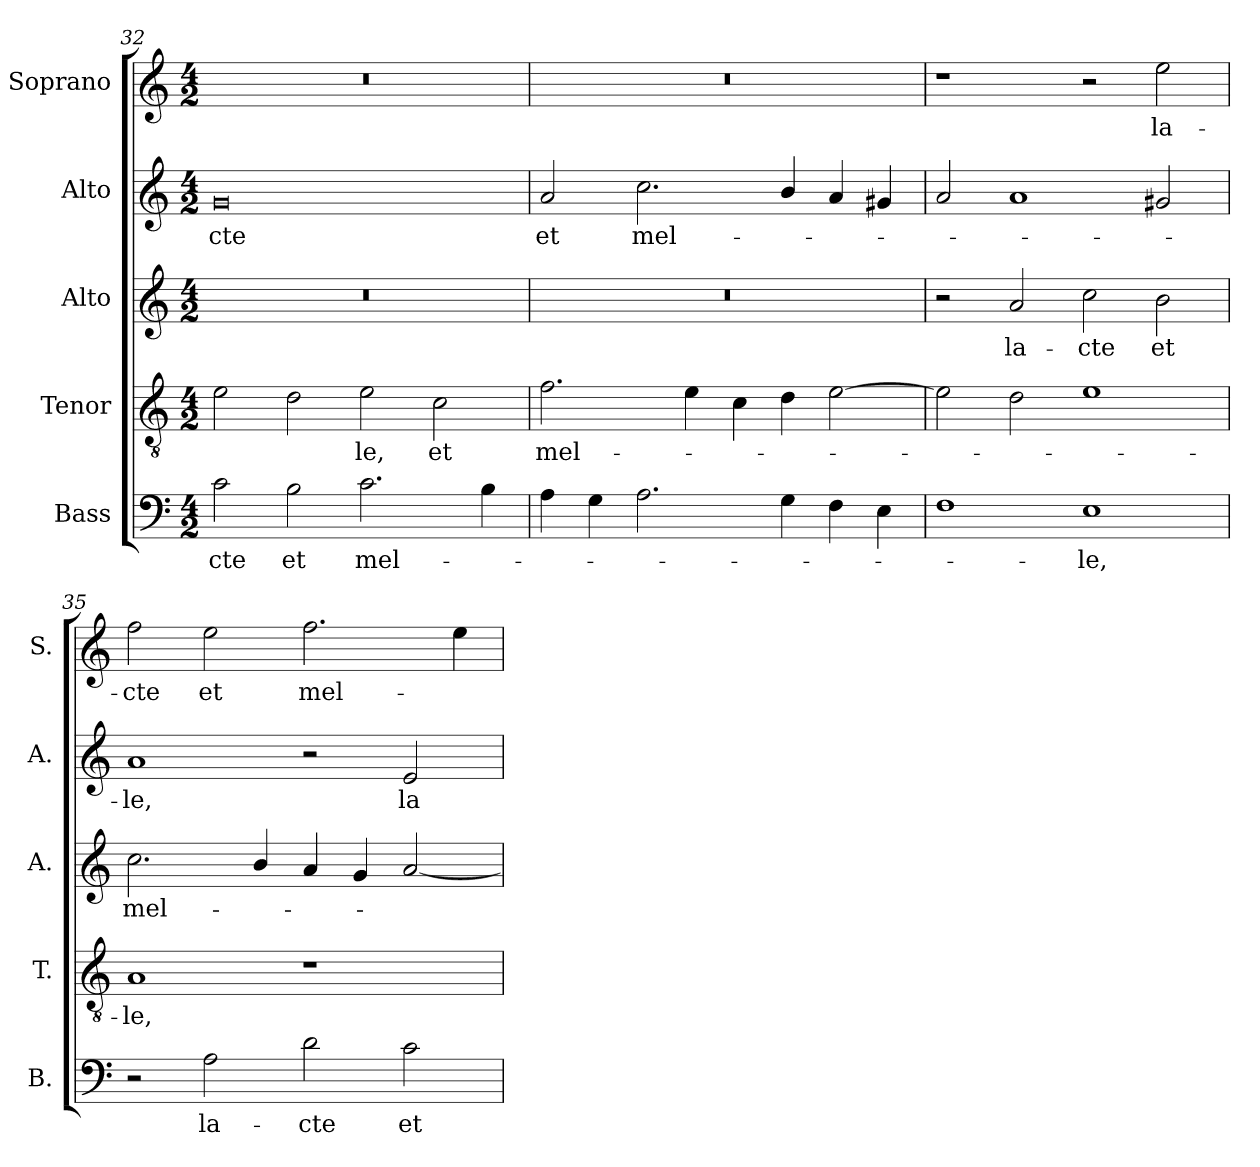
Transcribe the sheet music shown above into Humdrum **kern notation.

**kern	**text	**kern	**text	**kern	**text	**kern	**text	**kern	**text
*part5	*part5	*part4	*part4	*part3	*part3	*part2	*part2	*part1	*part1
*staff5	*staff5	*staff4	*staff4	*staff3	*staff3	*staff2	*staff2	*staff1	*staff1
*I"Bass	*	*I"Tenor	*	*I"Alto	*	*I"Alto	*	*I"Soprano	*
*I'B.	*	*I'T.	*	*I'A.	*	*I'A.	*	*I'S.	*
*clefF4	*	*clefGv2	*	*clefG2	*	*clefG2	*	*clefG2	*
*	*	*ITrd7c12	*	*	*	*	*	*	*
*k[]	*	*k[]	*	*k[]	*	*k[]	*	*k[]	*
*C:	*	*C:	*	*C:	*	*C:	*	*C:	*
*M4/2	*	*M4/2	*	*M4/2	*	*M4/2	*	*M4/2	*
=32	=32	=32	=32	=32	=32	=32	=32	=32	=32
!	!LO:LY:b:color=#000000	!	!	!LO:N:vis=1	!	!	!	!	!
!	!	!	!	!	!	!	!LO:LY:b:color=#000000	!LO:N:vis=1	!
2ci\	-cte	2Ei\	.	0r	.	0gi	-cte	0r	.
!	!LO:LY:b:color=#000000	!	!	!	!	!	!	!	!
2Bi\	et	2Di\	.	.	.	.	.	.	.
!	!LO:LY:b:color=#000000	!	!	!	!	!	!	!	!
!	!	!	!LO:LY:b:color=#000000	!	!	!	!	!	!
2.ci\	mel-	2Ei\	-le,	.	.	.	.	.	.
!	!	!	!LO:LY:b:color=#000000	!	!	!	!	!	!
.	.	2Ci\	et	.	.	.	.	.	.
4Bi\	.	.	.	.	.	.	.	.	.
=33	=33	=33	=33	=33	=33	=33	=33	=33	=33
!	!	!	!LO:LY:b:color=#000000	!LO:N:vis=1	!	!	!	!	!
!	!	!	!	!	!	!	!LO:LY:b:color=#000000	!LO:N:vis=1	!
4Ai\	.	2.Fi\	mel-	0r	.	2ai/	et	0r	.
4Gi\	.	.	.	.	.	.	.	.	.
!	!	!	!	!	!	!	!LO:LY:b:color=#000000	!	!
2.Ai\	.	.	.	.	.	2.cci\	mel-	.	.
.	.	4Ei\	.	.	.	.	.	.	.
.	.	4Ci\	.	.	.	.	.	.	.
4Gi\	.	4Di\	.	.	.	4bi/	.	.	.
4Fi\	.	[2Ei\	.	.	.	4ai/	.	.	.
4Ei\	.	.	.	.	.	4g#Xi/	.	.	.
=34	=34	=34	=34	=34	=34	=34	=34	=34	=34
1Fi	.	2Ei\]	.	2r	.	2ai/	.	1r	.
!	!	!	!	!	!LO:LY:b:color=#000000	!	!	!	!
.	.	2Di\	.	2ai/	la-	1ai	.	.	.
!	!LO:LY:b:color=#000000	!	!	!	!	!	!	!	!
!	!	!	!	!	!LO:LY:b:color=#000000	!	!	!	!
1Ei	-le,	1Ei	.	2cci\	-cte	.	.	2r	.
!	!	!	!	!	!LO:LY:b:color=#000000	!	!	!	!
!	!	!	!	!	!	!	!	!	!LO:LY:b:color=#000000
.	.	.	.	2bi\	et	2g#Xi/	.	2eei\	la-
=35	=35	=35	=35	=35	=35	=35	=35	=35	=35
!	!	!	!LO:LY:b:color=#000000	!	!	!	!	!	!
!	!	!	!	!	!LO:LY:b:color=#000000	!	!	!	!
!	!	!	!	!	!	!	!LO:LY:b:color=#000000	!	!
!	!	!	!	!	!	!	!	!	!LO:LY:b:color=#000000
2r	.	1AAi	-le,	2.cci\	mel-	1ai	-le,	2ffi\	-cte
!	!LO:LY:b:color=#000000	!	!	!	!	!	!	!	!
!	!	!	!	!	!	!	!	!	!LO:LY:b:color=#000000
2Ai\	la-	.	.	.	.	.	.	2eei\	et
.	.	.	.	4bi/	.	.	.	.	.
!	!LO:LY:b:color=#000000	!	!	!	!	!	!	!	!
!	!	!	!	!	!	!	!	!	!LO:LY:b:color=#000000
2di\	-cte	1r	.	4ai/	.	2r	.	2.ffi\	mel-
.	.	.	.	4gi/	.	.	.	.	.
!	!LO:LY:b:color=#000000	!	!	!	!	!	!	!	!
!	!	!	!	!	!	!	!LO:LY:b:color=#000000	!	!
2ci\	et	.	.	[2ai/	.	2ei/	la-	.	.
.	.	.	.	.	.	.	.	4eei\	.
=	=	=	=	=	=	=	=	=	=
*-	*-	*-	*-	*-	*-	*-	*-	*-	*-
